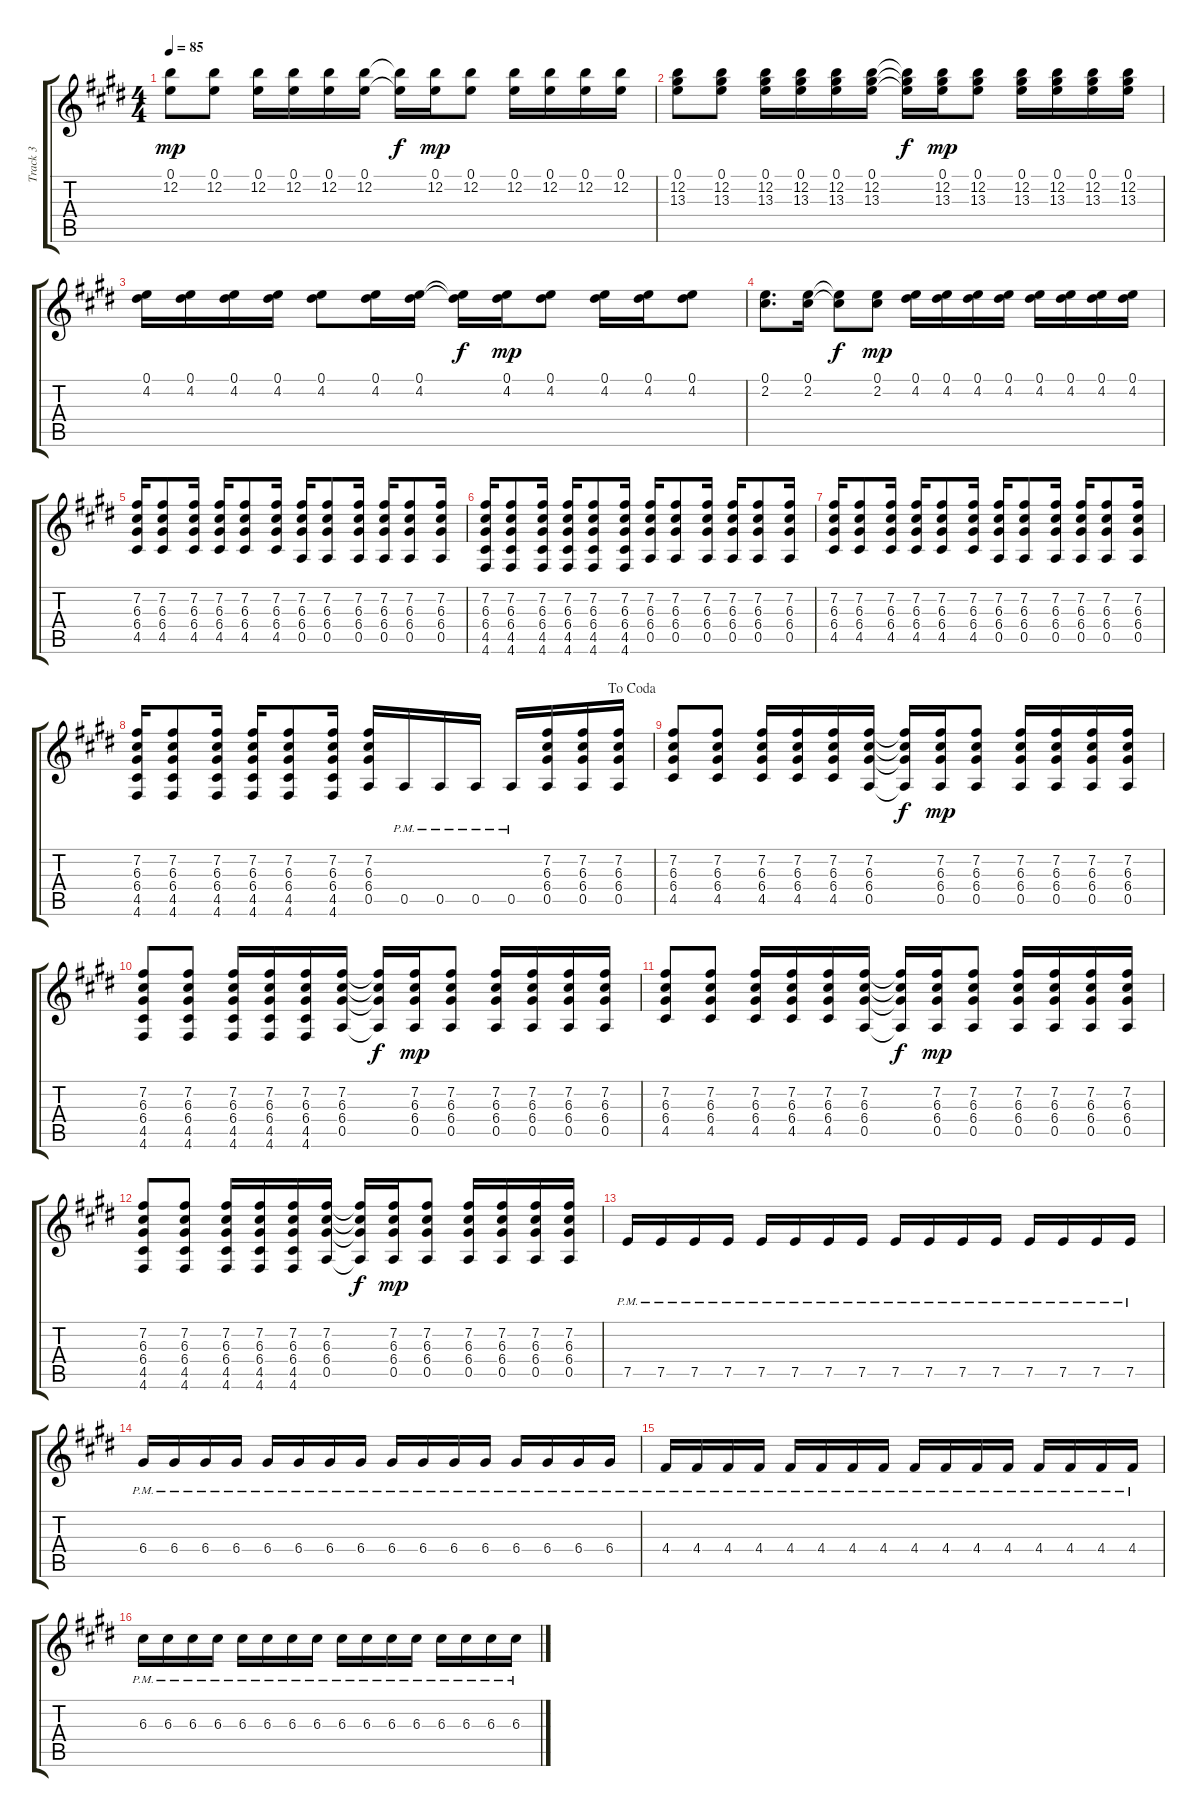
\track ("Track 3" "Track 3") {instrument distortionguitar}
\staff {score tabs}
\tuning (E4 B3 G3 D3 A2 D2) {hide}
\ts (4 4)
\tempo 85
\clef g2
\ks e
(0.1 12.2).8{dy mp} (0.1 12.2).8 (0.1 12.2).16 (0.1 12.2).16 (0.1 12.2).16 (0.1 12.2).16 (0.1{t} 12.2{t}).16{dy f} (0.1 12.2).16{dy mp} (0.1 12.2).8 (0.1 12.2).16 (0.1 12.2).16 (0.1 12.2).16 (0.1 12.2).16 |
(0.1 12.2 13.3).8 (0.1 12.2 13.3).8 (0.1 12.2 13.3).16 (0.1 12.2 13.3).16 (0.1 12.2 13.3).16 (0.1 12.2 13.3).16 (0.1{t} 12.2{t} 13.3{t}).16{dy f} (0.1 12.2 13.3).16{dy mp} (0.1 12.2 13.3).8 (0.1 12.2 13.3).16 (0.1 12.2 13.3).16 (0.1 12.2 13.3).16 (0.1 12.2 13.3).16 |
(0.1 4.2).16 (0.1 4.2).16 (0.1 4.2).16 (0.1 4.2).16 (0.1 4.2).8 (0.1 4.2).16 (0.1 4.2).16 (0.1{t} 4.2{t}).16{dy f} (0.1 4.2).16{dy mp} (0.1 4.2).8 (0.1 4.2).16 (0.1 4.2).16 (0.1 4.2).8 |
(0.1 2.2).8{d} (0.1 2.2).16 (0.1{t} 2.2{t}).8{dy f} (0.1 2.2).8{dy mp} (0.1 4.2).16 (0.1 4.2).16 (0.1 4.2).16 (0.1 4.2).16 (0.1 4.2).16 (0.1 4.2).16 (0.1 4.2).16 (0.1 4.2).16 |
(7.2 6.3 6.4 4.5).16 (7.2 6.3 6.4 4.5).8 (7.2 6.3 6.4 4.5).16 (7.2 6.3 6.4 4.5).16 (7.2 6.3 6.4 4.5).8 (7.2 6.3 6.4 4.5).16 (7.2 6.3 6.4 0.5).16 (7.2 6.3 6.4 0.5).8 (7.2 6.3 6.4 0.5).16 (7.2 6.3 6.4 0.5).16 (7.2 6.3 6.4 0.5).8 (7.2 6.3 6.4 0.5).16 |
(7.2 6.3 6.4 4.5 4.6).16 (7.2 6.3 6.4 4.5 4.6).8 (7.2 6.3 6.4 4.5 4.6).16 (7.2 6.3 6.4 4.5 4.6).16 (7.2 6.3 6.4 4.5 4.6).8 (7.2 6.3 6.4 4.5 4.6).16 (7.2 6.3 6.4 0.5).16 (7.2 6.3 6.4 0.5).8 (7.2 6.3 6.4 0.5).16 (7.2 6.3 6.4 0.5).16 (7.2 6.3 6.4 0.5).8 (7.2 6.3 6.4 0.5).16 |
(7.2 6.3 6.4 4.5).16 (7.2 6.3 6.4 4.5).8 (7.2 6.3 6.4 4.5).16 (7.2 6.3 6.4 4.5).16 (7.2 6.3 6.4 4.5).8 (7.2 6.3 6.4 4.5).16 (7.2 6.3 6.4 0.5).16 (7.2 6.3 6.4 0.5).8 (7.2 6.3 6.4 0.5).16 (7.2 6.3 6.4 0.5).16 (7.2 6.3 6.4 0.5).8 (7.2 6.3 6.4 0.5).16 |
\jump dacoda
(7.2 6.3 6.4 4.5 4.6).16 (7.2 6.3 6.4 4.5 4.6).8 (7.2 6.3 6.4 4.5 4.6).16 (7.2 6.3 6.4 4.5 4.6).16 (7.2 6.3 6.4 4.5 4.6).8 (7.2 6.3 6.4 4.5 4.6).16 (7.2 6.3 6.4 0.5).16 0.5{pm}.16 0.5{pm}.16 0.5{pm}.16 0.5{pm}.16 (7.2 6.3 6.4 0.5).16 (7.2 6.3 6.4 0.5).16 (7.2 6.3 6.4 0.5).16 |
(7.2 6.3 6.4 4.5).8 (7.2 6.3 6.4 4.5).8 (7.2 6.3 6.4 4.5).16 (7.2 6.3 6.4 4.5).16 (7.2 6.3 6.4 4.5).16 (7.2 6.3 6.4 0.5).16 (7.2{t} 6.3{t} 6.4{t} 0.5{t}).16{dy f} (7.2 6.3 6.4 0.5).16{dy mp} (7.2 6.3 6.4 0.5).8 (7.2 6.3 6.4 0.5).16 (7.2 6.3 6.4 0.5).16 (7.2 6.3 6.4 0.5).16 (7.2 6.3 6.4 0.5).16 |
(7.2 6.3 6.4 4.5 4.6).8 (7.2 6.3 6.4 4.5 4.6).8 (7.2 6.3 6.4 4.5 4.6).16 (7.2 6.3 6.4 4.5 4.6).16 (7.2 6.3 6.4 4.5 4.6).16 (7.2 6.3 6.4 0.5).16 (7.2{t} 6.3{t} 6.4{t} 0.5{t}).16{dy f} (7.2 6.3 6.4 0.5).16{dy mp} (7.2 6.3 6.4 0.5).8 (7.2 6.3 6.4 0.5).16 (7.2 6.3 6.4 0.5).16 (7.2 6.3 6.4 0.5).16 (7.2 6.3 6.4 0.5).16 |
(7.2 6.3 6.4 4.5).8 (7.2 6.3 6.4 4.5).8 (7.2 6.3 6.4 4.5).16 (7.2 6.3 6.4 4.5).16 (7.2 6.3 6.4 4.5).16 (7.2 6.3 6.4 0.5).16 (7.2{t} 6.3{t} 6.4{t} 0.5{t}).16{dy f} (7.2 6.3 6.4 0.5).16{dy mp} (7.2 6.3 6.4 0.5).8 (7.2 6.3 6.4 0.5).16 (7.2 6.3 6.4 0.5).16 (7.2 6.3 6.4 0.5).16 (7.2 6.3 6.4 0.5).16 |
(7.2 6.3 6.4 4.5 4.6).8 (7.2 6.3 6.4 4.5 4.6).8 (7.2 6.3 6.4 4.5 4.6).16 (7.2 6.3 6.4 4.5 4.6).16 (7.2 6.3 6.4 4.5 4.6).16 (7.2 6.3 6.4 0.5).16 (7.2{t} 6.3{t} 6.4{t} 0.5{t}).16{dy f} (7.2 6.3 6.4 0.5).16{dy mp} (7.2 6.3 6.4 0.5).8 (7.2 6.3 6.4 0.5).16 (7.2 6.3 6.4 0.5).16 (7.2 6.3 6.4 0.5).16 (7.2 6.3 6.4 0.5).16 |
7.5{pm}.16 7.5{pm}.16 7.5{pm}.16 7.5{pm}.16 7.5{pm}.16 7.5{pm}.16 7.5{pm}.16 7.5{pm}.16 7.5{pm}.16 7.5{pm}.16 7.5{pm}.16 7.5{pm}.16 7.5{pm}.16 7.5{pm}.16 7.5{pm}.16 7.5{pm}.16 |
6.4{pm}.16 6.4{pm}.16 6.4{pm}.16 6.4{pm}.16 6.4{pm}.16 6.4{pm}.16 6.4{pm}.16 6.4{pm}.16 6.4{pm}.16 6.4{pm}.16 6.4{pm}.16 6.4{pm}.16 6.4{pm}.16 6.4{pm}.16 6.4{pm}.16 6.4{pm}.16 |
4.4{pm}.16 4.4{pm}.16 4.4{pm}.16 4.4{pm}.16 4.4{pm}.16 4.4{pm}.16 4.4{pm}.16 4.4{pm}.16 4.4{pm}.16 4.4{pm}.16 4.4{pm}.16 4.4{pm}.16 4.4{pm}.16 4.4{pm}.16 4.4{pm}.16 4.4{pm}.16 |
6.3{pm}.16 6.3{pm}.16 6.3{pm}.16 6.3{pm}.16 6.3{pm}.16 6.3{pm}.16 6.3{pm}.16 6.3{pm}.16 6.3{pm}.16 6.3{pm}.16 6.3{pm}.16 6.3{pm}.16 6.3{pm}.16 6.3{pm}.16 6.3{pm}.16 6.3{pm}.16
